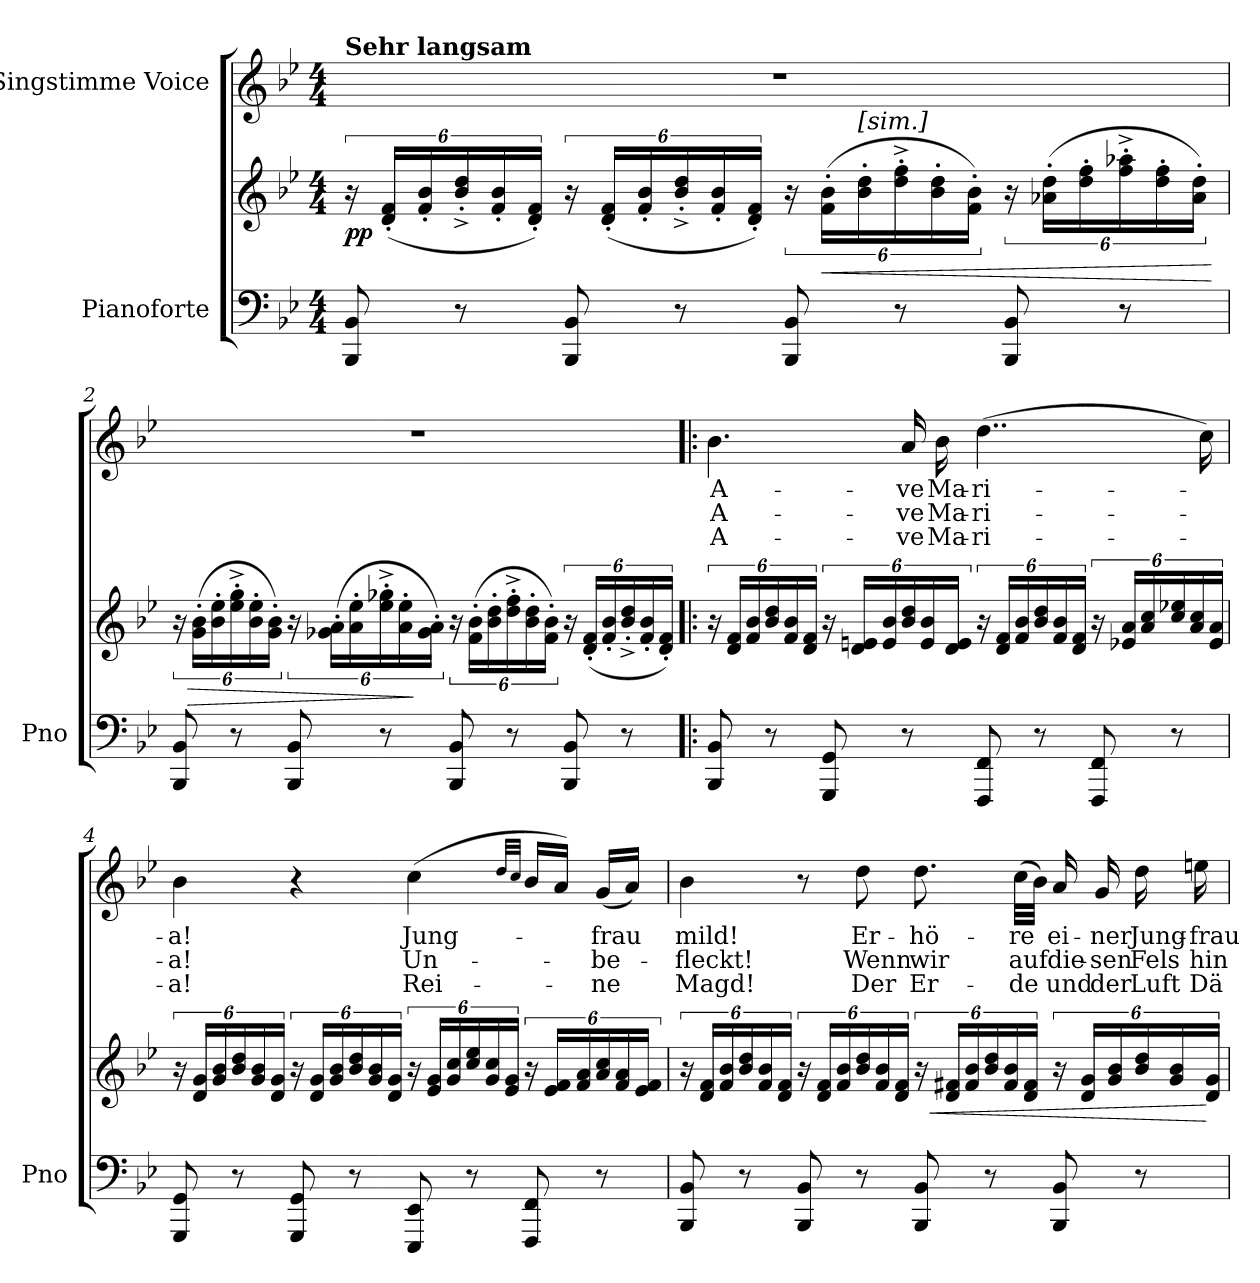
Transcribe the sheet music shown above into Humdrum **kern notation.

**kern	**kern	**dynam	**kern	**text	**text	**text
*part2	*part2	*part2	*part1	*part1	*part1	*part1
*staff3	*staff2	*staff2/3	*staff1	*staff1	*staff1	*staff1
*I"Pianoforte	*	*	*I"Singstimme Voice	*	*	*
*I'Pno	*	*	*	*	*	*
*clefF4	*clefG2	*	*clefG2	*	*	*
*k[b-e-]	*k[b-e-]	*	*k[b-e-]	*	*	*
*M4/4	*M4/4	*	*M4/4	*	*	*
=1	=1	=1	=1	=1	=1	=1
!	!	!	!LO:TX:a:B:t=Sehr langsam	!	!	!
!	!	!LO:DY:b	!	!	!	!
8BBB-/ 8BB-/	24r	pp	1r	.	.	.
.	(<24d/' 24f/'LL	.	.	.	.	.
.	24f/' 24b-/'	.	.	.	.	.
8r	24b-/'^ 24dd/'^	.	.	.	.	.
.	24f/' 24b-/'	.	.	.	.	.
.	24d/' 24f/'JJ)	.	.	.	.	.
8BBB-/ 8BB-/	24r	.	.	.	.	.
.	(<24d/' 24f/'LL	.	.	.	.	.
.	24f/' 24b-/'	.	.	.	.	.
8r	24b-/'^ 24dd/'^	.	.	.	.	.
.	24f/' 24b-/'	.	.	.	.	.
.	24d/' 24f/'JJ)	.	.	.	.	.
8BBB-/ 8BB-/	24r	.	.	.	.	.
!	!	!LO:HP:b	!	!	!	!
.	(>24f\' 24b-\'LL	<	.	.	.	.
!	!LO:TX:a:i:t=[sim.]	!	!	!	!	!
.	24b-\' 24dd\'	.	.	.	.	.
8r	24dd\'^ 24ff\'^	.	.	.	.	.
.	24b-\' 24dd\'	.	.	.	.	.
.	24f\' 24b-\'JJ)	.	.	.	.	.
8BBB-/ 8BB-/	24r	.	.	.	.	.
.	(>24a-X\' 24dd\'LL	.	.	.	.	.
.	24dd\' 24ff\'	.	.	.	.	.
8r	24ff\'^ 24aa-X\'^	.	.	.	.	.
.	24dd\' 24ff\'	.	.	.	.	.
.	24a-\' 24dd\'JJ)	.	.	.	.	.
.	.	[	.	.	.	.
=2	=2	=2	=2	=2	=2	=2
8BBB-/ 8BB-/	24r	.	1r	.	.	.
!	!	!LO:HP:b	!	!	!	!
.	(>24g\' 24b-\'LL	>	.	.	.	.
.	24b-\' 24ee-\'	.	.	.	.	.
8r	24ee-\'^ 24gg\'^	.	.	.	.	.
.	24b-\' 24ee-\'	.	.	.	.	.
.	24g\' 24b-\'JJ)	.	.	.	.	.
8BBB-/ 8BB-/	24r	.	.	.	.	.
.	(>24g-X\' 24a\'LL	.	.	.	.	.
.	24a\' 24ee-\'	.	.	.	.	.
8r	24ee-\'^ 24gg-X\'^	.	.	.	.	.
.	24a\' 24ee-\'	.	.	.	.	.
.	24g-\' 24a\'JJ)	]	.	.	.	.
8BBB-/ 8BB-/	24r	.	.	.	.	.
.	(>24f\' 24b-\'LL	.	.	.	.	.
.	24b-\' 24dd\'	.	.	.	.	.
8r	24dd\'^ 24ff\'^	.	.	.	.	.
.	24b-\' 24dd\'	.	.	.	.	.
.	24f\' 24b-\'JJ)	.	.	.	.	.
8BBB-/ 8BB-/	24r	.	.	.	.	.
.	(<24d/' 24f/'LL	.	.	.	.	.
.	24f/' 24b-/'	.	.	.	.	.
8r	24b-/'^ 24dd/'^	.	.	.	.	.
.	24f/' 24b-/'	.	.	.	.	.
.	24d/' 24f/'JJ)	.	.	.	.	.
!!LO:LB:g=z
=3!|:	=3!|:	=3!|:	=3!|:	=3!|:	=3!|:	=3!|:
!	!	!	!	!LO:LY:b	!LO:LY:b	!LO:LY:b
8BBB-/ 8BB-/	24r	.	4.b-\	A-	A-	A-
.	24d/ 24f/LL	.	.	.	.	.
.	24f/ 24b-/	.	.	.	.	.
8r	24b-/ 24dd/	.	.	.	.	.
.	24f/ 24b-/	.	.	.	.	.
.	24d/ 24f/JJ	.	.	.	.	.
8GGG/ 8GG/	24r	.	.	.	.	.
.	24d/ 24en/LL	.	.	.	.	.
.	24e/ 24b-/	.	.	.	.	.
!	!	!	!	!LO:LY:b	!LO:LY:b	!LO:LY:b
8r	24b-/ 24dd/	.	16a/	-ve	-ve	-ve
.	24e/ 24b-/	.	.	.	.	.
!	!	!	!	!LO:LY:b	!LO:LY:b	!LO:LY:b
.	.	.	16b-\	Ma-	Ma-	Ma-
.	24d/ 24e/JJ	.	.	.	.	.
!	!	!	!	!LO:LY:b	!LO:LY:b	!LO:LY:b
8FFF/ 8FF/	24r	.	(>4..dd\	-ri-	-ri-	-ri-
.	24d/ 24f/LL	.	.	.	.	.
.	24f/ 24b-/	.	.	.	.	.
8r	24b-/ 24dd/	.	.	.	.	.
.	24f/ 24b-/	.	.	.	.	.
.	24d/ 24f/JJ	.	.	.	.	.
8FFF/ 8FF/	24r	.	.	.	.	.
.	24e-X/ 24a/LL	.	.	.	.	.
.	24a/ 24cc/	.	.	.	.	.
8r	24cc/ 24ee-X/	.	.	.	.	.
.	24a/ 24cc/	.	.	.	.	.
.	.	.	16cc\)	.	.	.
.	24e-/ 24a/JJ	.	.	.	.	.
=4	=4	=4	=4	=4	=4	=4
!	!	!	!	!LO:LY:b	!LO:LY:b	!LO:LY:b
8GGG/ 8GG/	24r	.	4b-\	-a!	-a!	-a!
.	24d/ 24g/LL	.	.	.	.	.
.	24g/ 24b-/	.	.	.	.	.
8r	24b-/ 24dd/	.	.	.	.	.
.	24g/ 24b-/	.	.	.	.	.
.	24d/ 24g/JJ	.	.	.	.	.
8GGG/ 8GG/	24r	.	4r	.	.	.
.	24d/ 24g/LL	.	.	.	.	.
.	24g/ 24b-/	.	.	.	.	.
8r	24b-/ 24dd/	.	.	.	.	.
.	24g/ 24b-/	.	.	.	.	.
.	24d/ 24g/JJ	.	.	.	.	.
!	!	!	!	!LO:LY:b	!LO:LY:b	!LO:LY:b
8EEE-/ 8EE-/	24r	.	(>4cc\	Jung-	Un-	Rei-
.	24e-/ 24g/LL	.	.	.	.	.
.	24g/ 24cc/	.	.	.	.	.
8r	24cc/ 24ee-/	.	.	.	.	.
.	24g/ 24cc/	.	.	.	.	.
.	24e-/ 24g/JJ	.	.	.	.	.
.	.	.	32qdd/LLL	.	.	.
.	.	.	32qcc/JJJ	.	.	.
8FFF/ 8FF/	24r	.	16b-/LL	.	.	.
.	24e-/ 24f/LL	.	.	.	.	.
.	.	.	16a/JJ)	.	.	.
.	24f/ 24a/	.	.	.	.	.
!	!	!	!	!LO:LY:b	!LO:LY:b	!LO:LY:b
8r	24a/ 24cc/	.	(<16g/LL	-frau	-be-	-ne
.	24f/ 24a/	.	.	.	.	.
.	.	.	16a/JJ)	.	.	.
.	24e-/ 24f/JJ	.	.	.	.	.
!!LO:LB:g=z
=5	=5	=5	=5	=5	=5	=5
!	!	!	!	!LO:LY:b	!LO:LY:b	!LO:LY:b
8BBB-/ 8BB-/	24r	.	4b-\	mild!	-fleckt!	Magd!
.	24d/ 24f/LL	.	.	.	.	.
.	24f/ 24b-/	.	.	.	.	.
8r	24b-/ 24dd/	.	.	.	.	.
.	24f/ 24b-/	.	.	.	.	.
.	24d/ 24f/JJ	.	.	.	.	.
8BBB-/ 8BB-/	24r	.	8r	.	.	.
.	24d/ 24f/LL	.	.	.	.	.
.	24f/ 24b-/	.	.	.	.	.
!	!	!	!	!LO:LY:b	!LO:LY:b	!LO:LY:b
8r	24b-/ 24dd/	.	8dd\	Er-	Wenn	Der
.	24f/ 24b-/	.	.	.	.	.
.	24d/ 24f/JJ	.	.	.	.	.
!	!	!	!	!LO:LY:b	!LO:LY:b	!LO:LY:b
8BBB-/ 8BB-/	24r	.	8.dd\	-hö-	wir	Er-
!	!	!LO:HP:b	!	!	!	!
.	24d/ 24f#X/LL	<	.	.	.	.
.	24f#/ 24b-/	.	.	.	.	.
8r	24b-/ 24dd/	.	.	.	.	.
.	24f#/ 24b-/	.	.	.	.	.
!	!	!	!	!LO:LY:b	!LO:LY:b	!LO:LY:b
.	.	.	(>32cc\LLL	-re	auf	-de
.	24d/ 24f#/JJ	.	.	.	.	.
.	.	.	32b-\JJJ)	.	.	.
!	!	!	!	!LO:LY:b	!LO:LY:b	!LO:LY:b
8BBB-/ 8BB-/	24r	.	16a/	ei-	die-	und
.	24d/ 24g/LL	.	.	.	.	.
!	!	!	!	!LO:LY:b	!LO:LY:b	!LO:LY:b
.	.	.	16g/	-ner	-sen	der
.	24g/ 24b-/	.	.	.	.	.
!	!	!	!	!LO:LY:b	!LO:LY:b	!LO:LY:b
8r	24b-/ 24dd/	.	16dd\	Jung-	Fels	Luft
.	24g/ 24b-/	.	.	.	.	.
!	!	!	!	!LO:LY:b	!LO:LY:b	!LO:LY:b
.	.	.	16een\	-frau	hin-	Dä-
.	24d/ 24g/JJ	[	.	.	.	.
=	=	=	=	=	=	=
*-	*-	*-	*-	*-	*-	*-
